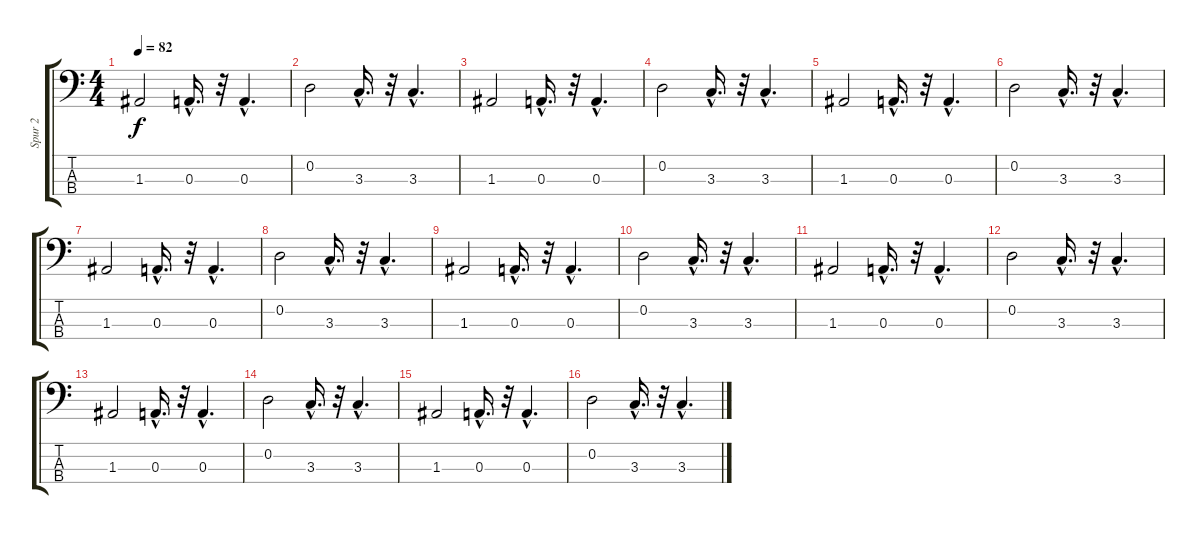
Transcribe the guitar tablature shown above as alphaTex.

\track ("Spur 2" "Spur 2") {instrument electricbasspick}
\staff {score tabs}
\tuning (G2 D2 A1 E1) {hide}
\ts (4 4)
\tempo 82
\clef f4
\ks c
1.3.2{dy f} 0.3{hac}.16{d} r.32 0.3{hac}.4{d} |
0.2.2 3.3{hac}.16{d} r.32 3.3{hac}.4{d} |
1.3.2 0.3{hac}.16{d} r.32 0.3{hac}.4{d} |
0.2.2 3.3{hac}.16{d} r.32 3.3{hac}.4{d} |
1.3.2 0.3{hac}.16{d} r.32 0.3{hac}.4{d} |
0.2.2 3.3{hac}.16{d} r.32 3.3{hac}.4{d} |
1.3.2 0.3{hac}.16{d} r.32 0.3{hac}.4{d} |
0.2.2 3.3{hac}.16{d} r.32 3.3{hac}.4{d} |
1.3.2 0.3{hac}.16{d} r.32 0.3{hac}.4{d} |
0.2.2 3.3{hac}.16{d} r.32 3.3{hac}.4{d} |
1.3.2 0.3{hac}.16{d} r.32 0.3{hac}.4{d} |
0.2.2 3.3{hac}.16{d} r.32 3.3{hac}.4{d} |
1.3.2 0.3{hac}.16{d} r.32 0.3{hac}.4{d} |
0.2.2 3.3{hac}.16{d} r.32 3.3{hac}.4{d} |
1.3.2 0.3{hac}.16{d} r.32 0.3{hac}.4{d} |
0.2.2 3.3{hac}.16{d} r.32 3.3{hac}.4{d}
